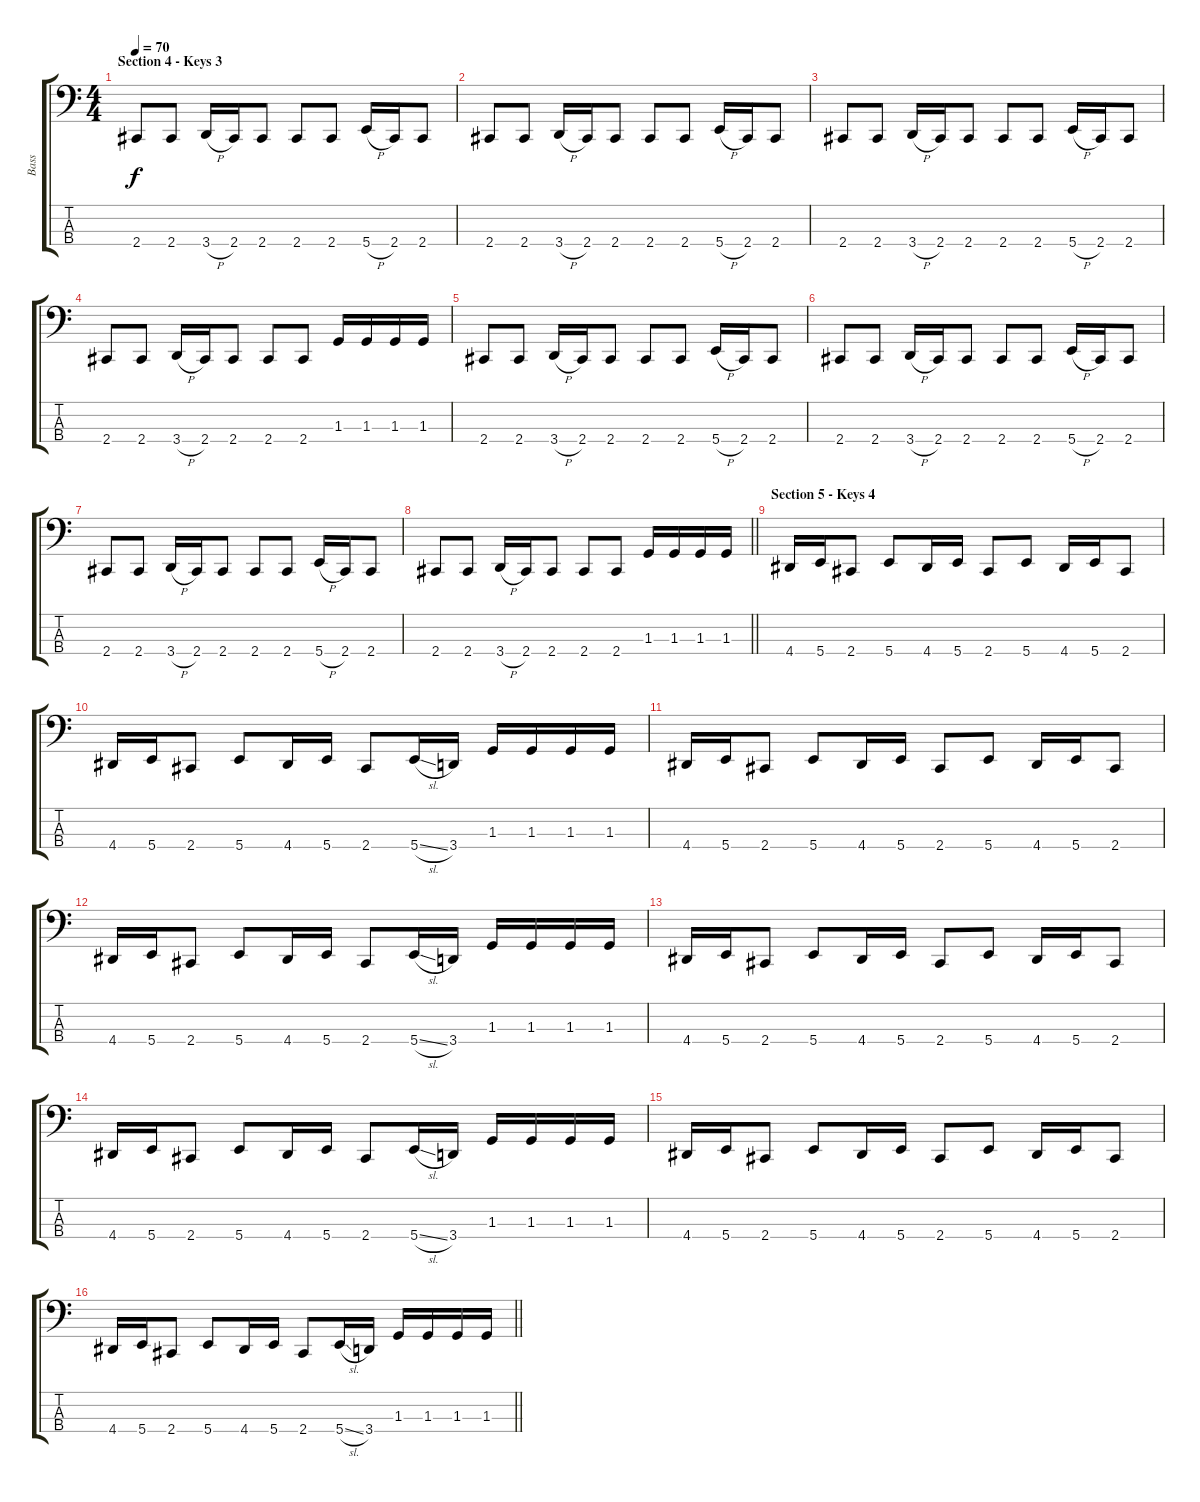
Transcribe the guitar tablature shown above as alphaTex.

\track ("Bass" "Bass") {instrument electricbasspick}
\staff {score tabs}
\tuning (E2 B1 Gb1 B0) {hide}
\ts (4 4)
\section ("" "Section 4 - Keys 3")
\tempo 70
\clef f4
\ks c
2.4.8{dy f} 2.4.8 3.4{h}.16 2.4.16 2.4.8 2.4.8 2.4.8 5.4{h}.16 2.4.16 2.4.8 |
2.4.8 2.4.8 3.4{h}.16 2.4.16 2.4.8 2.4.8 2.4.8 5.4{h}.16 2.4.16 2.4.8 |
2.4.8 2.4.8 3.4{h}.16 2.4.16 2.4.8 2.4.8 2.4.8 5.4{h}.16 2.4.16 2.4.8 |
2.4.8 2.4.8 3.4{h}.16 2.4.16 2.4.8 2.4.8 2.4.8 1.3.16 1.3.16 1.3.16 1.3.16 |
2.4.8 2.4.8 3.4{h}.16 2.4.16 2.4.8 2.4.8 2.4.8 5.4{h}.16 2.4.16 2.4.8 |
2.4.8 2.4.8 3.4{h}.16 2.4.16 2.4.8 2.4.8 2.4.8 5.4{h}.16 2.4.16 2.4.8 |
2.4.8 2.4.8 3.4{h}.16 2.4.16 2.4.8 2.4.8 2.4.8 5.4{h}.16 2.4.16 2.4.8 |
\barLineRight lightlight
2.4.8 2.4.8 3.4{h}.16 2.4.16 2.4.8 2.4.8 2.4.8 1.3.16 1.3.16 1.3.16 1.3.16 |
\section ("" "Section 5 - Keys 4")
4.4.16 5.4.16 2.4.8 5.4.8 4.4.16 5.4.16 2.4.8 5.4.8 4.4.16 5.4.16 2.4.8 |
4.4.16 5.4.16 2.4.8 5.4.8 4.4.16 5.4.16 2.4.8 5.4{sl}.16 3.4.16 1.3.16 1.3.16 1.3.16 1.3.16 |
4.4.16 5.4.16 2.4.8 5.4.8 4.4.16 5.4.16 2.4.8 5.4.8 4.4.16 5.4.16 2.4.8 |
4.4.16 5.4.16 2.4.8 5.4.8 4.4.16 5.4.16 2.4.8 5.4{sl}.16 3.4.16 1.3.16 1.3.16 1.3.16 1.3.16 |
4.4.16 5.4.16 2.4.8 5.4.8 4.4.16 5.4.16 2.4.8 5.4.8 4.4.16 5.4.16 2.4.8 |
4.4.16 5.4.16 2.4.8 5.4.8 4.4.16 5.4.16 2.4.8 5.4{sl}.16 3.4.16 1.3.16 1.3.16 1.3.16 1.3.16 |
4.4.16 5.4.16 2.4.8 5.4.8 4.4.16 5.4.16 2.4.8 5.4.8 4.4.16 5.4.16 2.4.8 |
\barLineRight lightlight
4.4.16 5.4.16 2.4.8 5.4.8 4.4.16 5.4.16 2.4.8 5.4{sl}.16 3.4.16 1.3.16 1.3.16 1.3.16 1.3.16
